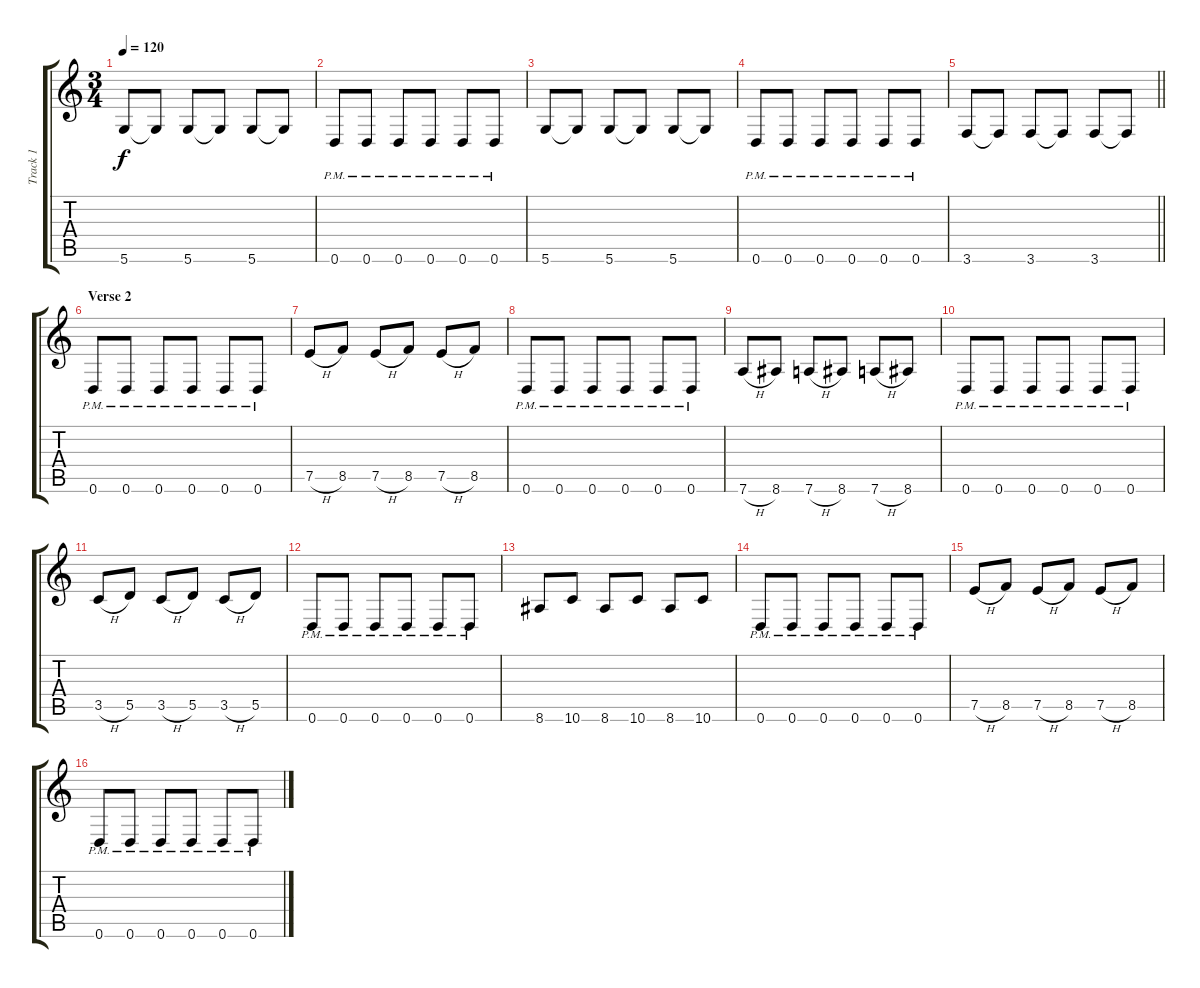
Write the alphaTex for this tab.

\track ("Track 1" "Track 1") {instrument distortionguitar}
\staff {score tabs}
\tuning (E4 B3 G3 D3 A2 D2) {hide}
\ts (3 4)
\tempo 120
\clef g2
\ks c
5.6.8{dy f} 5.6{t}.8 5.6.8 5.6{t}.8 5.6.8 5.6{t}.8 |
0.6{pm}.8 0.6{pm}.8 0.6{pm}.8 0.6{pm}.8 0.6{pm}.8 0.6{pm}.8 |
5.6.8 5.6{t}.8 5.6.8 5.6{t}.8 5.6.8 5.6{t}.8 |
0.6{pm}.8 0.6{pm}.8 0.6{pm}.8 0.6{pm}.8 0.6{pm}.8 0.6{pm}.8 |
\barLineRight lightlight
3.6.8 3.6{t}.8 3.6.8 3.6{t}.8 3.6.8 3.6{t}.8 |
\section ("" "Verse 2")
0.6{pm}.8 0.6{pm}.8 0.6{pm}.8 0.6{pm}.8 0.6{pm}.8 0.6{pm}.8 |
7.5{h}.8 8.5.8 7.5{h}.8 8.5.8 7.5{h}.8 8.5.8 |
0.6{pm}.8 0.6{pm}.8 0.6{pm}.8 0.6{pm}.8 0.6{pm}.8 0.6{pm}.8 |
7.6{h}.8 8.6.8 7.6{h}.8 8.6.8 7.6{h}.8 8.6.8 |
0.6{pm}.8 0.6{pm}.8 0.6{pm}.8 0.6{pm}.8 0.6{pm}.8 0.6{pm}.8 |
3.5{h}.8 5.5.8 3.5{h}.8 5.5.8 3.5{h}.8 5.5.8 |
0.6{pm}.8 0.6{pm}.8 0.6{pm}.8 0.6{pm}.8 0.6{pm}.8 0.6{pm}.8 |
8.6.8 10.6.8 8.6.8 10.6.8 8.6.8 10.6.8 |
0.6{pm}.8 0.6{pm}.8 0.6{pm}.8 0.6{pm}.8 0.6{pm}.8 0.6{pm}.8 |
7.5{h}.8 8.5.8 7.5{h}.8 8.5.8 7.5{h}.8 8.5.8 |
0.6{pm}.8 0.6{pm}.8 0.6{pm}.8 0.6{pm}.8 0.6{pm}.8 0.6{pm}.8
